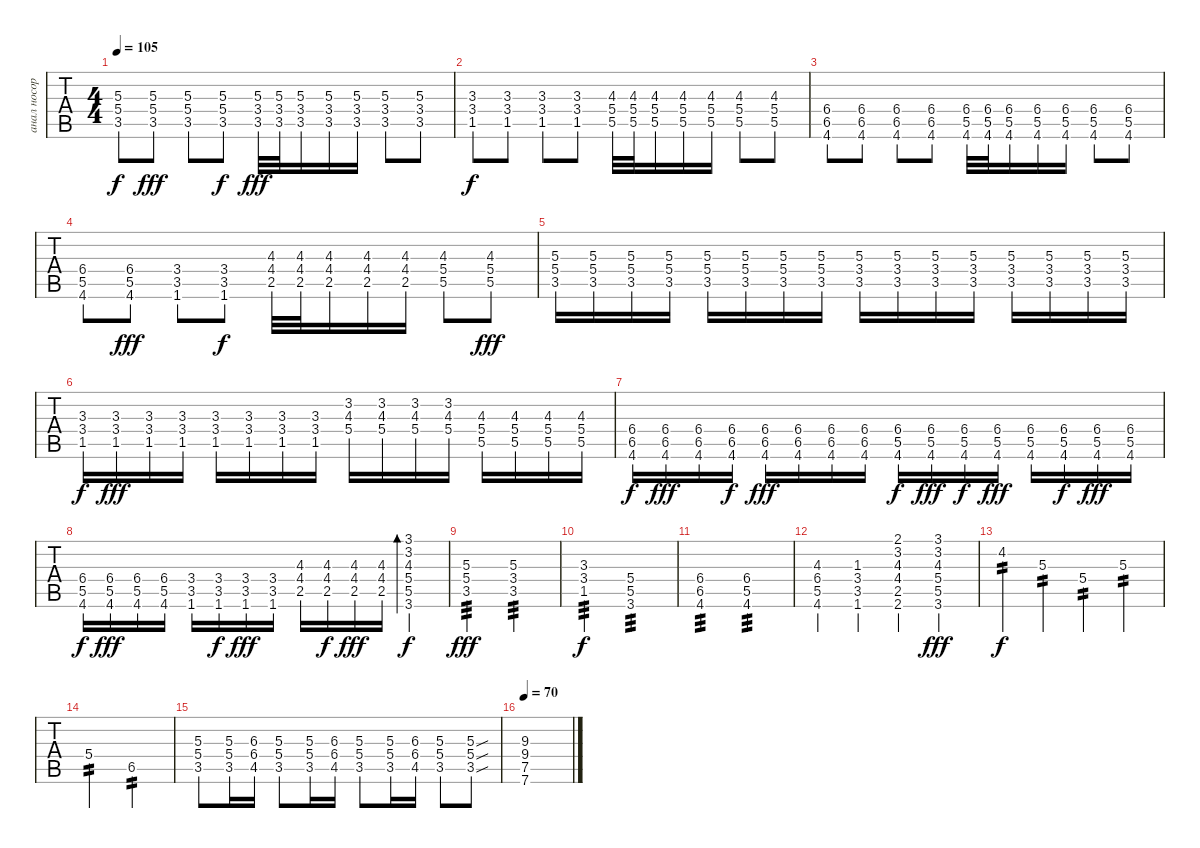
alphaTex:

\track ("анал носорог" "анал носор") {instrument distortionguitar}
\staff {tabs}
\tuning (C4 G3 Eb3 Bb2 F2 C2) {hide}
\ts (4 4)
\tempo 105
\clef g2
\ks cminor
(5.3 5.4 3.5).8{dy f} (5.3 5.4 3.5).8{dy fff} (5.3 5.4 3.5).8 (5.3 5.4 3.5).8{dy f} (5.3 3.4 3.5).32{dy fff} (5.3 3.4 3.5).32 (5.3 3.4 3.5).16 (5.3 3.4 3.5).16 (5.3 3.4 3.5).16 (5.3 3.4 3.5).8 (5.3 3.4 3.5).8 |
(3.3 3.4 1.5).8{dy f} (3.3 3.4 1.5).8 (3.3 3.4 1.5).8 (3.3 3.4 1.5).8 (4.3 5.4 5.5).32 (4.3 5.4 5.5).32 (4.3 5.4 5.5).16 (4.3 5.4 5.5).16 (4.3 5.4 5.5).16 (4.3 5.4 5.5).8 (4.3 5.4 5.5).8 |
(6.4 6.5 4.6).8 (6.4 6.5 4.6).8 (6.4 6.5 4.6).8 (6.4 6.5 4.6).8 (6.4 5.5 4.6).32 (6.4 5.5 4.6).32 (6.4 5.5 4.6).16 (6.4 5.5 4.6).16 (6.4 5.5 4.6).16 (6.4 5.5 4.6).8 (6.4 5.5 4.6).8 |
(6.4 5.5 4.6).8 (6.4 5.5 4.6).8{dy fff} (3.4 3.5 1.6).8 (3.4 3.5 1.6).8{dy f} (4.3 4.4 2.5).32 (4.3 4.4 2.5).32 (4.3 4.4 2.5).16 (4.3 4.4 2.5).16 (4.3 4.4 2.5).16 (4.3 5.4 5.5).8 (4.3 5.4 5.5).8{dy fff} |
(5.3 5.4 3.5).16 (5.3 5.4 3.5).16 (5.3 5.4 3.5).16 (5.3 5.4 3.5).16 (5.3 5.4 3.5).16 (5.3 5.4 3.5).16 (5.3 5.4 3.5).16 (5.3 5.4 3.5).16 (5.3 3.4 3.5).16 (5.3 3.4 3.5).16 (5.3 3.4 3.5).16 (5.3 3.4 3.5).16 (5.3 3.4 3.5).16 (5.3 3.4 3.5).16 (5.3 3.4 3.5).16 (5.3 3.4 3.5).16 |
(3.3 3.4 1.5).16{dy f} (3.3 3.4 1.5).16{dy fff} (3.3 3.4 1.5).16 (3.3 3.4 1.5).16 (3.3 3.4 1.5).16 (3.3 3.4 1.5).16 (3.3 3.4 1.5).16 (3.3 3.4 1.5).16 (3.2 4.3 5.4).16 (3.2 4.3 5.4).16 (3.2 4.3 5.4).16 (3.2 4.3 5.4).16 (4.3 5.4 5.5).16 (4.3 5.4 5.5).16 (4.3 5.4 5.5).16 (4.3 5.4 5.5).16 |
(6.4 6.5 4.6).16{dy f} (6.4 6.5 4.6).16{dy fff} (6.4 6.5 4.6).16 (6.4 6.5 4.6).16{dy f} (6.4 6.5 4.6).16{dy fff} (6.4 6.5 4.6).16 (6.4 6.5 4.6).16 (6.4 6.5 4.6).16 (6.4 5.5 4.6).16{dy f} (6.4 5.5 4.6).16{dy fff} (6.4 5.5 4.6).16{dy f} (6.4 5.5 4.6).16{dy fff} (6.4 5.5 4.6).16 (6.4 5.5 4.6).16{dy f} (6.4 5.5 4.6).16{dy fff} (6.4 5.5 4.6).16 |
(6.4 5.5 4.6).16{dy f} (6.4 5.5 4.6).16{dy fff} (6.4 5.5 4.6).16 (6.4 5.5 4.6).16 (3.4 3.5 1.6).16 (3.4 3.5 1.6).16{dy f} (3.4 3.5 1.6).16{dy fff} (3.4 3.5 1.6).16 (4.3 4.4 2.5).16 (4.3 4.4 2.5).16{dy f} (4.3 4.4 2.5).16{dy fff} (4.3 4.4 2.5).16 (3.1 3.2 4.3 5.4 5.5 3.6).4{bd 60 dy f} |
(5.3 5.4 3.5).2{tp 3 dy fff} (5.3 3.4 3.5).2{tp 3} |
(3.3 3.4 1.5).2{tp 3 dy f} (5.4 5.5 3.6).2{tp 3} |
(6.4 6.5 4.6).2{tp 3} (6.4 5.5 4.6).2{tp 3} |
(4.3 6.4 5.5 4.6).4 (1.3 3.4 3.5 1.6).4 (2.1 3.2 4.3 4.4 2.5 2.6).4 (3.1 3.2 4.3 5.4 5.5 3.6).4{dy fff} |
4.2.4{tp 2 dy f volume 16} 5.3.4{tp 2} 5.4.4{tp 2} 5.3.4{tp 2} |
5.4.2{tp 2} 6.5.2{tp 2} |
(5.3 5.4 3.5).8 (5.3 5.4 3.5).16 (6.3 6.4 4.5).16 (5.3 5.4 3.5).8 (5.3 5.4 3.5).16 (6.3 6.4 4.5).16 (5.3 5.4 3.5).8 (5.3 5.4 3.5).16 (6.3 6.4 4.5).16 (5.3 5.4 3.5).8 (5.3{sou} 5.4{sou} 3.5{sou}).8 |
\tempo 70
(9.3 9.4 7.5 7.6).1
